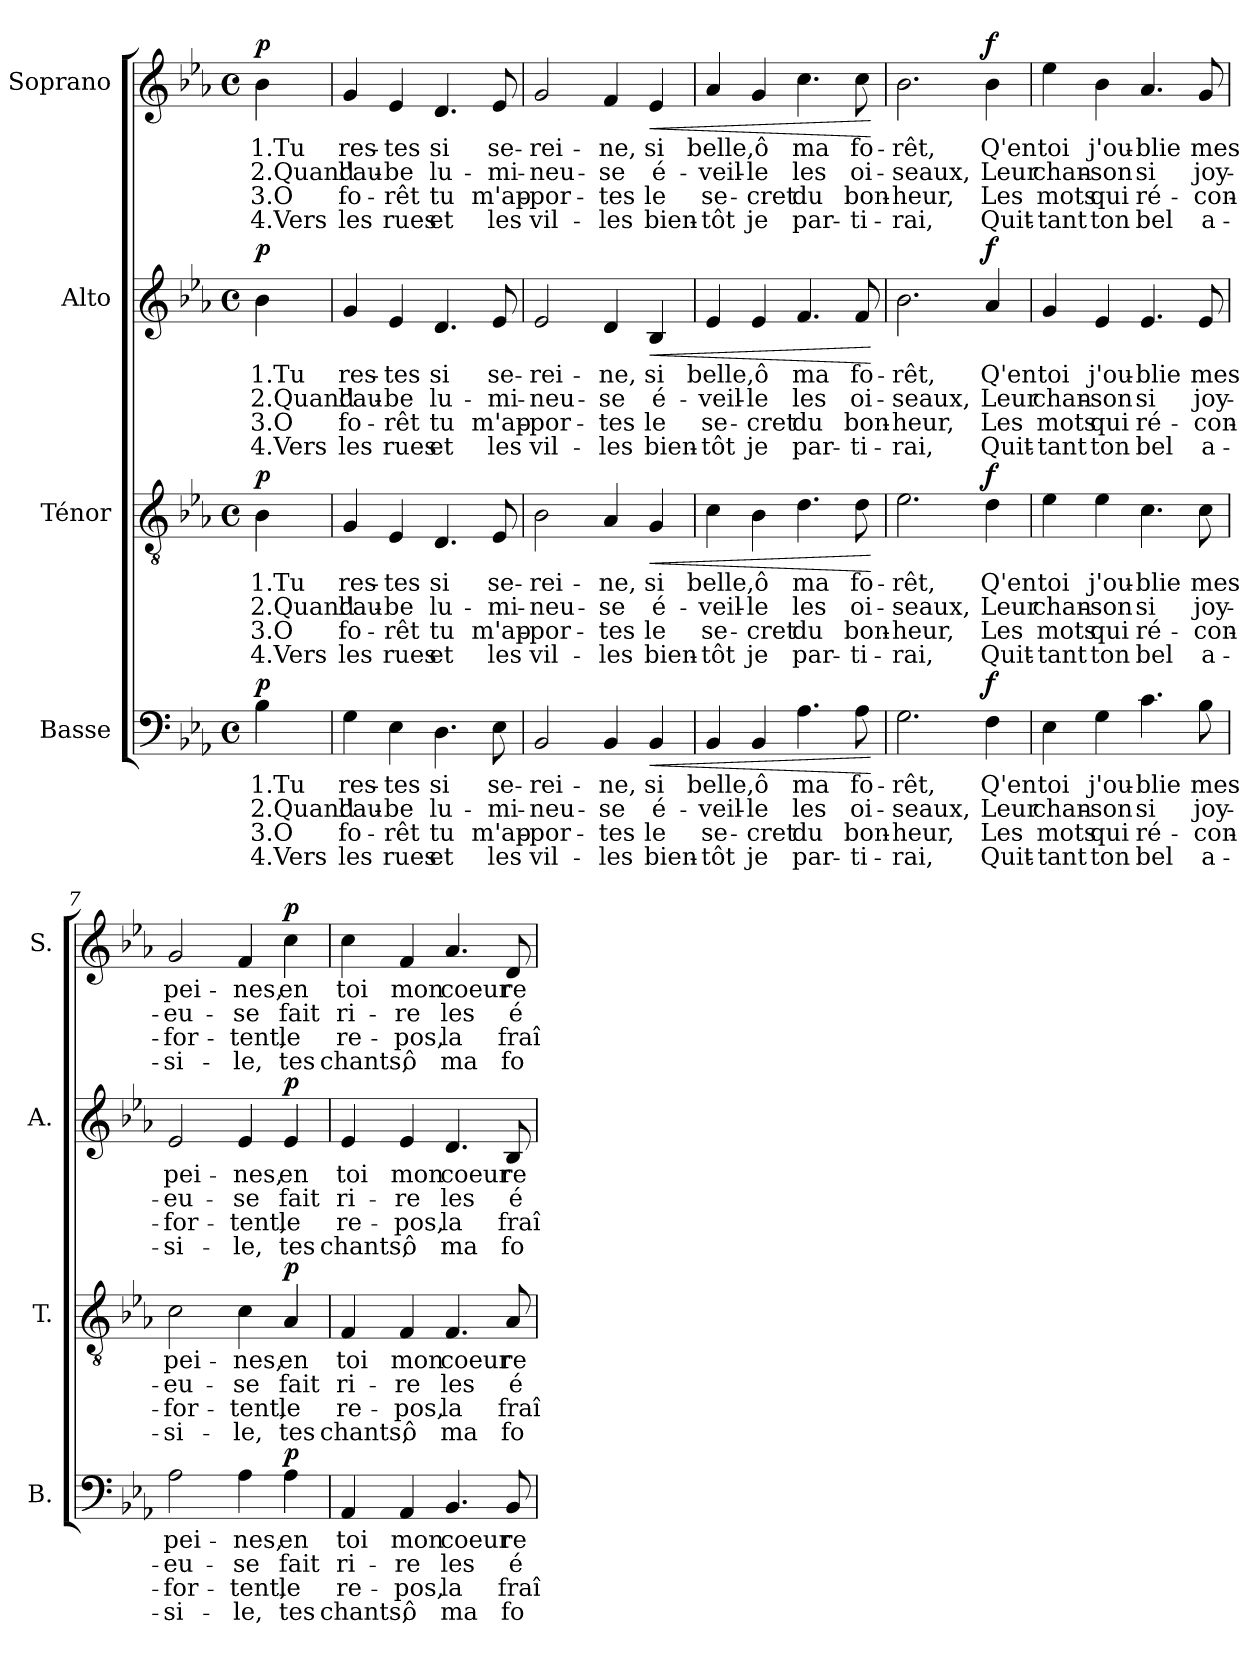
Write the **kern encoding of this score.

**kern	**text	**text	**text	**text	**dynam	**kern	**text	**text	**text	**text	**dynam	**kern	**text	**text	**text	**text	**dynam	**kern	**text	**text	**text	**text	**dynam
*part4	*part4	*part4	*part4	*part4	*part4	*part3	*part3	*part3	*part3	*part3	*part3	*part2	*part2	*part2	*part2	*part2	*part2	*part1	*part1	*part1	*part1	*part1	*part1
*staff4	*staff4	*staff4	*staff4	*staff4	*staff4	*staff3	*staff3	*staff3	*staff3	*staff3	*staff3	*staff2	*staff2	*staff2	*staff2	*staff2	*staff2	*staff1	*staff1	*staff1	*staff1	*staff1	*staff1
*I"Basse	*	*	*	*	*	*I"Ténor	*	*	*	*	*	*I"Alto	*	*	*	*	*	*I"Soprano	*	*	*	*	*
*I'B.	*	*	*	*	*	*I'T.	*	*	*	*	*	*I'A.	*	*	*	*	*	*I'S.	*	*	*	*	*
*clefF4	*	*	*	*	*	*clefGv2	*	*	*	*	*	*clefG2	*	*	*	*	*	*clefG2	*	*	*	*	*
*k[b-e-a-]	*	*	*	*	*	*k[b-e-a-]	*	*	*	*	*	*k[b-e-a-]	*	*	*	*	*	*k[b-e-a-]	*	*	*	*	*
*M4/4	*	*	*	*	*	*M4/4	*	*	*	*	*	*M4/4	*	*	*	*	*	*M4/4	*	*	*	*	*
*met(c)	*	*	*	*	*	*met(c)	*	*	*	*	*	*met(c)	*	*	*	*	*	*met(c)	*	*	*	*	*
*MM85	*	*	*	*	*	*MM85	*	*	*	*	*	*MM85	*	*	*	*	*	*MM85	*	*	*	*	*
=1	=1	=1	=1	=1	=1	=1	=1	=1	=1	=1	=1	=1	=1	=1	=1	=1	=1	=1	=1	=1	=1	=1	=1
!	!LO:LY:b	!LO:LY:b	!LO:LY:b	!LO:LY:b	!LO:DY:a	!	!LO:LY:b	!LO:LY:b	!LO:LY:b	!LO:LY:b	!LO:DY:a	!	!LO:LY:b	!LO:LY:b	!LO:LY:b	!LO:LY:b	!LO:DY:a	!	!LO:LY:b:color=#FC0107	!LO:LY:b:color=#FC0107	!LO:LY:b:color=#FC0107	!LO:LY:b:color=#FC0107	!LO:DY:a
4B-\	1.Tu	2.Quand	3.O	4.Vers	p	4B-\	1.Tu	2.Quand	3.O	4.Vers	p	4b-\	1.Tu	2.Quand	3.O	4.Vers	p	4b-i\	1.Tu	2.Quand	3.O	4.Vers	p
=2	=2	=2	=2	=2	=2	=2	=2	=2	=2	=2	=2	=2	=2	=2	=2	=2	=2	=2	=2	=2	=2	=2	=2
!	!LO:LY:b	!LO:LY:b	!LO:LY:b	!LO:LY:b	!	!	!LO:LY:b	!LO:LY:b	!LO:LY:b	!LO:LY:b	!	!	!LO:LY:b	!LO:LY:b	!LO:LY:b	!LO:LY:b	!	!	!LO:LY:b:color=#FC0107	!LO:LY:b:color=#FC0107	!LO:LY:b:color=#FC0107	!LO:LY:b:color=#FC0107	!
4G\	res-	l'au-	fo-	les	.	4G/	res-	l'au-	fo-	les	.	4g/	res-	l'au-	fo-	les	.	4gi/	res-	l'au-	fo-	les	.
!	!LO:LY:b	!LO:LY:b	!LO:LY:b	!LO:LY:b	!	!	!LO:LY:b	!LO:LY:b	!LO:LY:b	!LO:LY:b	!	!	!LO:LY:b	!LO:LY:b	!LO:LY:b	!LO:LY:b	!	!	!LO:LY:b:color=#FC0107	!LO:LY:b:color=#FC0107	!LO:LY:b:color=#FC0107	!LO:LY:b:color=#FC0107	!
4E-\	-tes	-be	-rêt	rues	.	4E-/	-tes	-be	-rêt	rues	.	4e-/	-tes	-be	-rêt	rues	.	4e-i/	-tes	-be	-rêt	rues	.
!	!LO:LY:b	!LO:LY:b	!LO:LY:b	!LO:LY:b	!	!	!LO:LY:b	!LO:LY:b	!LO:LY:b	!LO:LY:b	!	!	!LO:LY:b	!LO:LY:b	!LO:LY:b	!LO:LY:b	!	!	!LO:LY:b:color=#FC0107	!LO:LY:b:color=#FC0107	!LO:LY:b:color=#FC0107	!LO:LY:b:color=#FC0107	!
4.D\	si	lu-	tu	et	.	4.D/	si	lu-	tu	et	.	4.d/	si	lu-	tu	et	.	4.di/	si	lu-	tu	et	.
!	!LO:LY:b	!LO:LY:b	!LO:LY:b	!LO:LY:b	!	!	!LO:LY:b	!LO:LY:b	!LO:LY:b	!LO:LY:b	!	!	!LO:LY:b	!LO:LY:b	!LO:LY:b	!LO:LY:b	!	!	!LO:LY:b:color=#FC0107	!LO:LY:b:color=#FC0107	!LO:LY:b:color=#FC0107	!LO:LY:b:color=#FC0107	!
8E-\	se-	-mi-	m'ap-	les	.	8E-/	se-	-mi-	m'ap-	les	.	8e-/	se-	-mi-	m'ap-	les	.	8e-i/	se-	-mi-	m'ap-	les	.
=3	=3	=3	=3	=3	=3	=3	=3	=3	=3	=3	=3	=3	=3	=3	=3	=3	=3	=3	=3	=3	=3	=3	=3
!	!LO:LY:b	!LO:LY:b	!LO:LY:b	!LO:LY:b	!	!	!LO:LY:b	!LO:LY:b	!LO:LY:b	!LO:LY:b	!	!	!LO:LY:b	!LO:LY:b	!LO:LY:b	!LO:LY:b	!	!	!LO:LY:b:color=#FC0107	!LO:LY:b:color=#FC0107	!LO:LY:b:color=#FC0107	!LO:LY:b:color=#FC0107	!
2BB-/	-rei-	-neu-	-por-	vil-	.	2B-\	-rei-	-neu-	-por-	vil-	.	2e-/	-rei-	-neu-	-por-	vil-	.	2gi/	-rei-	-neu-	-por-	vil-	.
!	!LO:LY:b	!LO:LY:b	!LO:LY:b	!LO:LY:b	!	!	!LO:LY:b	!LO:LY:b	!LO:LY:b	!LO:LY:b	!	!	!LO:LY:b	!LO:LY:b	!LO:LY:b	!LO:LY:b	!	!	!LO:LY:b:color=#FC0107	!LO:LY:b:color=#FC0107	!LO:LY:b:color=#FC0107	!LO:LY:b:color=#FC0107	!
4BB-/	-ne,	-se	-tes	-les	.	4A-/	-ne,	-se	-tes	-les	.	4d/	-ne,	-se	-tes	-les	.	4fi/	-ne,	-se	-tes	-les	.
!	!LO:LY:b	!LO:LY:b	!LO:LY:b	!LO:LY:b	!LO:HP:b	!	!LO:LY:b	!LO:LY:b	!LO:LY:b	!LO:LY:b	!LO:HP:b	!	!LO:LY:b	!LO:LY:b	!LO:LY:b	!LO:LY:b	!LO:HP:b	!	!LO:LY:b:color=#FC0107	!LO:LY:b:color=#FC0107	!LO:LY:b:color=#FC0107	!LO:LY:b:color=#FC0107	!LO:HP:b
4BB-/	si	é-	le	bien-	<	4G/	si	é-	le	bien-	<	4B-/	si	é-	le	bien-	<	4e-i/	si	é-	le	bien-	<
=4	=4	=4	=4	=4	=4	=4	=4	=4	=4	=4	=4	=4	=4	=4	=4	=4	=4	=4	=4	=4	=4	=4	=4
!	!LO:LY:b	!LO:LY:b	!LO:LY:b	!LO:LY:b	!	!	!LO:LY:b	!LO:LY:b	!LO:LY:b	!LO:LY:b	!	!	!LO:LY:b	!LO:LY:b	!LO:LY:b	!LO:LY:b	!	!	!LO:LY:b:color=#FC0107	!LO:LY:b:color=#FC0107	!LO:LY:b:color=#FC0107	!LO:LY:b:color=#FC0107	!
4BB-/	belle,	-veil-	se-	-tôt	.	4c\	belle,	-veil-	se-	-tôt	.	4e-/	belle,	-veil-	se-	-tôt	.	4a-i/	belle,	-veil-	se-	-tôt	.
!	!LO:LY:b	!LO:LY:b	!LO:LY:b	!LO:LY:b	!	!	!LO:LY:b	!LO:LY:b	!LO:LY:b	!LO:LY:b	!	!	!LO:LY:b	!LO:LY:b	!LO:LY:b	!LO:LY:b	!	!	!LO:LY:b:color=#FC0107	!LO:LY:b:color=#FC0107	!LO:LY:b:color=#FC0107	!LO:LY:b:color=#FC0107	!
4BB-/	ô	-le	-cret	je	.	4B-\	ô	-le	-cret	je	.	4e-/	ô	-le	-cret	je	.	4gi/	ô	-le	-cret	je	.
!	!LO:LY:b	!LO:LY:b	!LO:LY:b	!LO:LY:b	!	!	!LO:LY:b	!LO:LY:b	!LO:LY:b	!LO:LY:b	!	!	!LO:LY:b	!LO:LY:b	!LO:LY:b	!LO:LY:b	!	!	!LO:LY:b:color=#FC0107	!LO:LY:b:color=#FC0107	!LO:LY:b:color=#FC0107	!LO:LY:b:color=#FC0107	!
4.A-\	ma	les	du	par-	.	4.d\	ma	les	du	par-	.	4.f/	ma	les	du	par-	.	4.cci\	ma	les	du	par-	.
!	!LO:LY:b	!LO:LY:b	!LO:LY:b	!LO:LY:b	!	!	!LO:LY:b	!LO:LY:b	!LO:LY:b	!LO:LY:b	!	!	!LO:LY:b	!LO:LY:b	!LO:LY:b	!LO:LY:b	!	!	!LO:LY:b:color=#FC0107	!LO:LY:b:color=#FC0107	!LO:LY:b:color=#FC0107	!LO:LY:b:color=#FC0107	!
8A-\	fo-	oi-	bon-	-ti-	.	8d\	fo-	oi-	bon-	-ti-	.	8f/	fo-	oi-	bon-	-ti-	.	8cci\	fo-	oi-	bon-	-ti-	.
.	.	.	.	.	[	.	.	.	.	.	[	.	.	.	.	.	[	.	.	.	.	.	[
!!LO:PB:g=z
=5	=5	=5	=5	=5	=5	=5	=5	=5	=5	=5	=5	=5	=5	=5	=5	=5	=5	=5	=5	=5	=5	=5	=5
!	!LO:LY:b	!LO:LY:b	!LO:LY:b	!LO:LY:b	!	!	!LO:LY:b	!LO:LY:b	!LO:LY:b	!LO:LY:b	!	!	!LO:LY:b	!LO:LY:b	!LO:LY:b	!LO:LY:b	!	!	!LO:LY:b:color=#FC0107	!LO:LY:b:color=#FC0107	!LO:LY:b:color=#FC0107	!LO:LY:b:color=#FC0107	!
2.G\	-rêt,	-seaux,	-heur,	-rai,	.	2.e-\	-rêt,	-seaux,	-heur,	-rai,	.	2.b-\	-rêt,	-seaux,	-heur,	-rai,	.	2.b-i\	-rêt,	-seaux,	-heur,	-rai,	.
!	!LO:LY:b	!LO:LY:b	!LO:LY:b	!LO:LY:b	!LO:DY:a	!	!LO:LY:b	!LO:LY:b	!LO:LY:b	!LO:LY:b	!LO:DY:a	!	!LO:LY:b	!LO:LY:b	!LO:LY:b	!LO:LY:b	!LO:DY:a	!	!LO:LY:b:color=#FC0107	!LO:LY:b:color=#FC0107	!LO:LY:b:color=#FC0107	!LO:LY:b:color=#FC0107	!LO:DY:a
4F\	Q'en	Leur	Les	Quit-	f	4d\	Q'en	Leur	Les	Quit-	f	4a-/	Q'en	Leur	Les	Quit-	f	4b-i\	Q'en	Leur	Les	Quit-	f
=6	=6	=6	=6	=6	=6	=6	=6	=6	=6	=6	=6	=6	=6	=6	=6	=6	=6	=6	=6	=6	=6	=6	=6
!	!LO:LY:b	!LO:LY:b	!LO:LY:b	!LO:LY:b	!	!	!LO:LY:b	!LO:LY:b	!LO:LY:b	!LO:LY:b	!	!	!LO:LY:b	!LO:LY:b	!LO:LY:b	!LO:LY:b	!	!	!LO:LY:b:color=#FC0107	!LO:LY:b:color=#FC0107	!LO:LY:b:color=#FC0107	!LO:LY:b:color=#FC0107	!
4E-\	toi	chan-	mots	-tant	.	4e-\	toi	chan-	mots	-tant	.	4g/	toi	chan-	mots	-tant	.	4ee-i\	toi	chan-	mots	-tant	.
!	!LO:LY:b	!LO:LY:b	!LO:LY:b	!LO:LY:b	!	!	!LO:LY:b	!LO:LY:b	!LO:LY:b	!LO:LY:b	!	!	!LO:LY:b	!LO:LY:b	!LO:LY:b	!LO:LY:b	!	!	!LO:LY:b:color=#FC0107	!LO:LY:b:color=#FC0107	!LO:LY:b:color=#FC0107	!LO:LY:b:color=#FC0107	!
4G\	j'ou-	-son	qui	ton	.	4e-\	j'ou-	-son	qui	ton	.	4e-/	j'ou-	-son	qui	ton	.	4b-i\	j'ou-	-son	qui	ton	.
!	!LO:LY:b	!LO:LY:b	!LO:LY:b	!LO:LY:b	!	!	!LO:LY:b	!LO:LY:b	!LO:LY:b	!LO:LY:b	!	!	!LO:LY:b	!LO:LY:b	!LO:LY:b	!LO:LY:b	!	!	!LO:LY:b:color=#FC0107	!LO:LY:b:color=#FC0107	!LO:LY:b:color=#FC0107	!LO:LY:b:color=#FC0107	!
4.c\	-blie	si	ré-	bel	.	4.c\	-blie	si	ré-	bel	.	4.e-/	-blie	si	ré-	bel	.	4.a-i/	-blie	si	ré-	bel	.
!	!LO:LY:b	!LO:LY:b	!LO:LY:b	!LO:LY:b	!	!	!LO:LY:b	!LO:LY:b	!LO:LY:b	!LO:LY:b	!	!	!LO:LY:b	!LO:LY:b	!LO:LY:b	!LO:LY:b	!	!	!LO:LY:b:color=#FC0107	!LO:LY:b:color=#FC0107	!LO:LY:b:color=#FC0107	!LO:LY:b:color=#FC0107	!
8B-\	mes	joy-	-con-	a-	.	8c\	mes	joy-	-con-	a-	.	8e-/	mes	joy-	-con-	a-	.	8gi/	mes	joy-	-con-	a-	.
=7	=7	=7	=7	=7	=7	=7	=7	=7	=7	=7	=7	=7	=7	=7	=7	=7	=7	=7	=7	=7	=7	=7	=7
!	!LO:LY:b	!LO:LY:b	!LO:LY:b	!LO:LY:b	!	!	!LO:LY:b	!LO:LY:b	!LO:LY:b	!LO:LY:b	!	!	!LO:LY:b	!LO:LY:b	!LO:LY:b	!LO:LY:b	!	!	!LO:LY:b:color=#FC0107	!LO:LY:b:color=#FC0107	!LO:LY:b:color=#FC0107	!LO:LY:b:color=#FC0107	!
2A-\	pei-	-eu-	-for-	-si-	.	2c\	pei-	-eu-	-for-	-si-	.	2e-/	pei-	-eu-	-for-	-si-	.	2gi/	pei-	-eu-	-for-	-si-	.
!	!LO:LY:b	!LO:LY:b	!LO:LY:b	!LO:LY:b	!	!	!LO:LY:b	!LO:LY:b	!LO:LY:b	!LO:LY:b	!	!	!LO:LY:b	!LO:LY:b	!LO:LY:b	!LO:LY:b	!	!	!LO:LY:b:color=#FC0107	!LO:LY:b:color=#FC0107	!LO:LY:b:color=#FC0107	!LO:LY:b:color=#FC0107	!
4A-\	-nes,	-se	-tent,	-le,	.	4c\	-nes,	-se	-tent,	-le,	.	4e-/	-nes,	-se	-tent,	-le,	.	4fi/	-nes,	-se	-tent,	-le,	.
!	!LO:LY:b	!LO:LY:b	!LO:LY:b	!LO:LY:b	!LO:DY:a	!	!LO:LY:b	!LO:LY:b	!LO:LY:b	!LO:LY:b	!LO:DY:a	!	!LO:LY:b	!LO:LY:b	!LO:LY:b	!LO:LY:b	!LO:DY:a	!	!LO:LY:b:color=#FC0107	!LO:LY:b:color=#FC0107	!LO:LY:b:color=#FC0107	!LO:LY:b:color=#FC0107	!LO:DY:a
4A-\	en	fait	le	tes	p	4A-/	en	fait	le	tes	p	4e-/	en	fait	le	tes	p	4cci\	en	fait	le	tes	p
=8	=8	=8	=8	=8	=8	=8	=8	=8	=8	=8	=8	=8	=8	=8	=8	=8	=8	=8	=8	=8	=8	=8	=8
!	!LO:LY:b	!LO:LY:b	!LO:LY:b	!LO:LY:b	!	!	!LO:LY:b	!LO:LY:b	!LO:LY:b	!LO:LY:b	!	!	!LO:LY:b	!LO:LY:b	!LO:LY:b	!LO:LY:b	!	!	!LO:LY:b:color=#FC0107	!LO:LY:b:color=#FC0107	!LO:LY:b:color=#FC0107	!LO:LY:b:color=#FC0107	!
4AA-/	toi	ri-	re-	chants,	.	4F/	toi	ri-	re-	chants,	.	4e-/	toi	ri-	re-	chants,	.	4cci\	toi	ri-	re-	chants,	.
!	!LO:LY:b	!LO:LY:b	!LO:LY:b	!LO:LY:b	!	!	!LO:LY:b	!LO:LY:b	!LO:LY:b	!LO:LY:b	!	!	!LO:LY:b	!LO:LY:b	!LO:LY:b	!LO:LY:b	!	!	!LO:LY:b:color=#FC0107	!LO:LY:b:color=#FC0107	!LO:LY:b:color=#FC0107	!LO:LY:b:color=#FC0107	!
4AA-/	mon	-re	-pos,	ô	.	4F/	mon	-re	-pos,	ô	.	4e-/	mon	-re	-pos,	ô	.	4fi/	mon	-re	-pos,	ô	.
!	!LO:LY:b	!LO:LY:b	!LO:LY:b	!LO:LY:b	!	!	!LO:LY:b	!LO:LY:b	!LO:LY:b	!LO:LY:b	!	!	!LO:LY:b	!LO:LY:b	!LO:LY:b	!LO:LY:b	!	!	!LO:LY:b:color=#FC0107	!LO:LY:b:color=#FC0107	!LO:LY:b:color=#FC0107	!LO:LY:b:color=#FC0107	!
4.BB-/	coeur	les	la	ma	.	4.F/	coeur	les	la	ma	.	4.d/	coeur	les	la	ma	.	4.a-i/	coeur	les	la	ma	.
!	!LO:LY:b	!LO:LY:b	!LO:LY:b	!LO:LY:b	!	!	!LO:LY:b	!LO:LY:b	!LO:LY:b	!LO:LY:b	!	!	!LO:LY:b	!LO:LY:b	!LO:LY:b	!LO:LY:b	!	!	!LO:LY:b:color=#FC0107	!LO:LY:b:color=#FC0107	!LO:LY:b:color=#FC0107	!LO:LY:b:color=#FC0107	!
8BB-/	re-	é-	fraî-	fo-	.	8A-/	re-	é-	fraî-	fo-	.	8B-/	re-	é-	fraî-	fo-	.	8di/	re-	é-	fraî-	fo-	.
=	=	=	=	=	=	=	=	=	=	=	=	=	=	=	=	=	=	=	=	=	=	=	=
*-	*-	*-	*-	*-	*-	*-	*-	*-	*-	*-	*-	*-	*-	*-	*-	*-	*-	*-	*-	*-	*-	*-	*-
